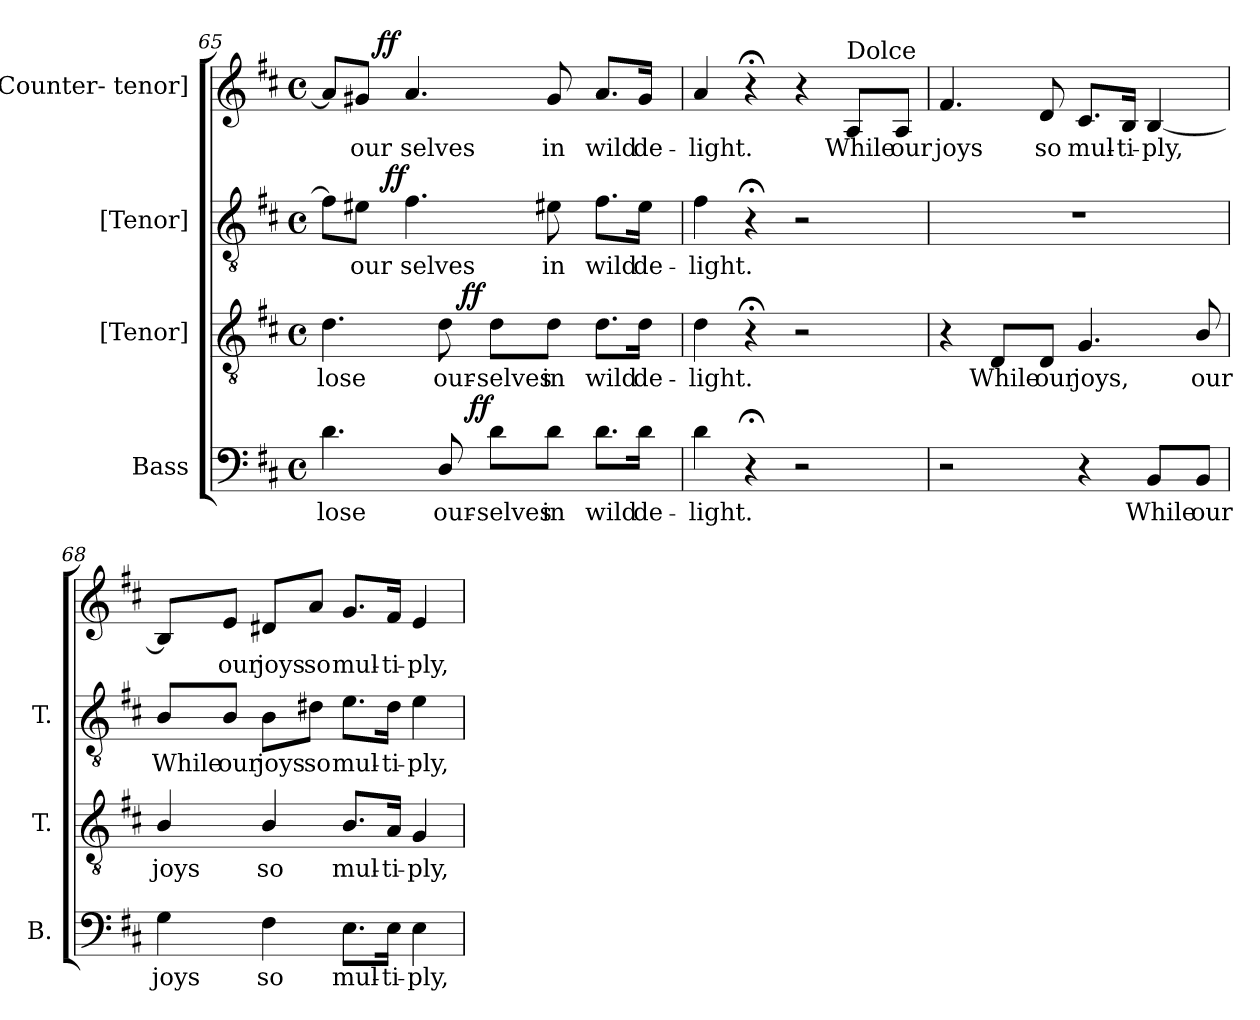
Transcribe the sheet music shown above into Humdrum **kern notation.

**kern	**text	**dynam	**kern	**text	**dynam	**kern	**text	**dynam	**kern	**text	**dynam
*part4	*part4	*part4	*part3	*part3	*part3	*part2	*part2	*part2	*part1	*part1	*part1
*staff4	*staff4	*staff4	*staff3	*staff3	*staff3	*staff2	*staff2	*staff2	*staff1	*staff1	*staff1
*I"Bass	*	*	*I"[Tenor]	*	*	*I"[Tenor]	*	*	*I"[Counter- tenor]	*	*
*I'B.	*	*	*I'T.	*	*	*I'T.	*	*	*	*	*
*clefF4	*	*	*clefGv2	*	*	*clefGv2	*	*	*clefG2	*	*
*	*	*	*ITrd7c12	*	*	*ITrd7c12	*	*	*	*	*
*k[f#c#]	*	*	*k[f#c#]	*	*	*k[f#c#]	*	*	*k[f#c#]	*	*
*D:	*	*	*D:	*	*	*D:	*	*	*D:	*	*
*M4/4	*	*	*M4/4	*	*	*M4/4	*	*	*M4/4	*	*
*met(c)	*	*	*met(c)	*	*	*met(c)	*	*	*met(c)	*	*
=65	=65	=65	=65	=65	=65	=65	=65	=65	=65	=65	=65
!	!LO:LY:b:color=#000000	!	!	!	!	!	!	!	!	!	!
!	!	!	!	!LO:LY:b:color=#000000	!	!	!	!	!	!	!
*^	*	*	*^	*	*	*^	*	*	*^	*	*
4.di\	4ryy	lose	.	4.Di\	4ryy	lose	.	8F#i\L]	8ryy	.	.	8ai/L]	8.ryy	.	.
!	!	!	!	!	!	!	!	!	!	!LO:LY:b:color=#000000	!	!	!	!	!
!	!	!	!	!	!	!	!	!	!	!	!	!	!	!LO:LY:b:color=#000000	!
.	.	.	.	.	.	.	.	8E#Xi\J	16ryy	our	.	8g#Xi/J	.	our	.
.	.	.	.	.	.	.	.	.	128ryy	.	.	.	2ryy	.	ff
.	.	.	.	.	.	.	.	.	512ryy	.	.	.	.	.	.
.	.	.	.	.	.	.	.	.	2ryy	.	ff	.	.	.	.
!	!	!	!	!	!	!	!	!	!	!LO:LY:b:color=#000000	!	!	!	!	!
!	!	!	!	!	!	!	!	!	!	!	!	!	!	!LO:LY:b:color=#000000	!
.	8ryy	.	.	.	8ryy	.	.	4.F#i\	.	selves	.	4.ai/	.	selves	.
!	!	!LO:LY:b:color=#000000	!	!	!	!	!	!	!	!	!	!	!	!	!
!	!	!	!	!	!	!LO:LY:b:color=#000000	!	!	!	!	!	!	!	!	!
8Di/	16ryy	our-	.	8Di\	16ryy	our-	.	.	.	.	.	.	.	.	.
.	128ryy	.	.	.	1024ryy	.	.	.	.	.	.	.	.	.	.
.	.	.	.	.	2ryy	.	ff	.	.	.	.	.	.	.	.
.	512ryy	.	.	.	.	.	.	.	.	.	.	.	.	.	.
.	2ryy	.	ff	.	.	.	.	.	.	.	.	.	.	.	.
!	!	!LO:LY:b:color=#000000	!	!	!	!	!	!	!	!	!	!	!	!	!
!	!	!	!	!	!	!LO:LY:b:color=#000000	!	!	!	!	!	!	!	!	!
8di\L	.	-selves	.	8Di\L	.	-selves	.	.	.	.	.	.	.	.	.
!	!	!LO:LY:b:color=#000000	!	!	!	!	!	!	!	!	!	!	!	!	!
!	!	!	!	!	!	!LO:LY:b:color=#000000	!	!	!	!	!	!	!	!	!
!	!	!	!	!	!	!	!	!	!	!LO:LY:b:color=#000000	!	!	!	!	!
!	!	!	!	!	!	!	!	!	!	!	!	!	!	!LO:LY:b:color=#000000	!
8di\J	.	in	.	8Di\J	.	in	.	8E#Xi\	.	in	.	8g#i/	.	in	.
.	.	.	.	.	.	.	.	.	.	.	.	.	4ryy	.	.
.	.	.	.	.	.	.	.	.	4ryy	.	.	.	.	.	.
!	!	!LO:LY:b:color=#000000	!	!	!	!	!	!	!	!	!	!	!	!	!
!	!	!	!	!	!	!LO:LY:b:color=#000000	!	!	!	!	!	!	!	!	!
!	!	!	!	!	!	!	!	!	!	!LO:LY:b:color=#000000	!	!	!	!	!
!	!	!	!	!	!	!	!	!	!	!	!	!	!	!LO:LY:b:color=#000000	!
8.di\L	.	wild	.	8.Di\L	.	wild	.	8.F#i\L	.	wild	.	8.ai/L	.	wild	.
!	!	!LO:LY:b:color=#000000	!	!	!	!	!	!	!	!	!	!	!	!	!
!	!	!	!	!	!	!LO:LY:b:color=#000000	!	!	!	!	!	!	!	!	!
!	!	!	!	!	!	!	!	!	!	!LO:LY:b:color=#000000	!	!	!	!	!
!	!	!	!	!	!	!	!	!	!	!	!	!	!	!LO:LY:b:color=#000000	!
16di\Jk	.	de-	.	16Di\Jk	.	de-	.	16E#i\Jk	.	de-	.	16g#i/Jk	16ryy	de-	.
.	.	.	.	.	32ryy	.	.	.	.	.	.	.	.	.	.
.	32ryy	.	.	.	.	.	.	.	32ryy	.	.	.	.	.	.
.	.	.	.	.	64ryy	.	.	.	.	.	.	.	.	.	.
.	64ryy	.	.	.	.	.	.	.	64ryy	.	.	.	.	.	.
.	.	.	.	.	128...ryy	.	.	.	.	.	.	.	.	.	.
.	256.ryy	.	.	.	.	.	.	.	256.ryy	.	.	.	.	.	.
*v	*v	*	*	*	*	*	*	*v	*v	*	*	*v	*v	*	*
*	*	*	*v	*v	*	*	*	*	*	*	*	*
=66	=66	=66	=66	=66	=66	=66	=66	=66	=66	=66	=66
*^	*	*	*^	*	*	*^	*	*	*^	*	*
!	!	!LO:LY:b:color=#000000	!	!	!	!	!	!	!	!	!	!	!	!	!
*v	*v	*	*	*	*	*	*	*v	*v	*	*	*v	*v	*	*
*	*	*	*v	*v	*	*	*	*	*	*	*	*
*^	*	*	*^	*	*	*^	*	*	*^	*	*
!	!	!	!	!	!	!LO:LY:b:color=#000000	!	!	!	!	!	!	!	!	!
*v	*v	*	*	*	*	*	*	*v	*v	*	*	*v	*v	*	*
*	*	*	*v	*v	*	*	*	*	*	*	*	*
*^	*	*	*^	*	*	*^	*	*	*^	*	*
!	!	!	!	!	!	!	!	!	!	!LO:LY:b:color=#000000	!	!	!	!	!
*v	*v	*	*	*	*	*	*	*v	*v	*	*	*v	*v	*	*
*	*	*	*v	*v	*	*	*	*	*	*	*	*
*^	*	*	*^	*	*	*^	*	*	*^	*	*
!	!	!	!	!	!	!	!	!	!	!	!	!	!	!LO:LY:b:color=#000000	!
*v	*v	*	*	*	*	*	*	*v	*v	*	*	*v	*v	*	*
*	*	*	*v	*v	*	*	*	*	*	*	*	*
4di\	-light.	.	4Di\	-light.	.	4F#i\	-light.	.	4ai/	-light.	.
4r;	.	.	4r;	.	.	4r;	.	.	4r;	.	.
2r	.	.	2r	.	.	2r	.	.	4r	.	.
!	!	!	!	!	!	!	!	!	!LO:TX:a:t=Dolce	!	!
!	!	!	!	!	!	!	!	!	!	!LO:LY:b:color=#000000	!
.	.	.	.	.	.	.	.	.	8Ai/L	While	.
!	!	!	!	!	!	!	!	!	!	!LO:LY:b:color=#000000	!
.	.	.	.	.	.	.	.	.	8Ai/J	our	.
=67	=67	=67	=67	=67	=67	=67	=67	=67	=67	=67	=67
!	!	!	!	!	!	!	!	!	!	!LO:LY:b:color=#000000	!
2r	.	.	4r	.	.	1r	.	.	4.f#i/	joys	.
!	!	!	!	!LO:LY:b:color=#000000	!	!	!	!	!	!	!
.	.	.	8DDi/L	While	.	.	.	.	.	.	.
!	!	!	!	!LO:LY:b:color=#000000	!	!	!	!	!	!	!
!	!	!	!	!	!	!	!	!	!	!LO:LY:b:color=#000000	!
.	.	.	8DDi/J	our	.	.	.	.	8di/	so	.
!	!	!	!	!LO:LY:b:color=#000000	!	!	!	!	!	!	!
!	!	!	!	!	!	!	!	!	!	!LO:LY:b:color=#000000	!
4r	.	.	4.GGi/	joys,	.	.	.	.	8.c#i/L	mul-	.
!	!	!	!	!	!	!	!	!	!	!LO:LY:b:color=#000000	!
.	.	.	.	.	.	.	.	.	16Bi/Jk	-ti-	.
!	!LO:LY:b:color=#000000	!	!	!	!	!	!	!	!	!	!
!	!	!	!	!	!	!	!	!	!	!LO:LY:b:color=#000000	!
8BBi/L	While	.	.	.	.	.	.	.	[4Bi/	-ply,	.
!	!LO:LY:b:color=#000000	!	!	!	!	!	!	!	!	!	!
!	!	!	!	!LO:LY:b:color=#000000	!	!	!	!	!	!	!
8BBi/J	our	.	8BBi/	our	.	.	.	.	.	.	.
!!LO:LB:g=z
=68	=68	=68	=68	=68	=68	=68	=68	=68	=68	=68	=68
!	!LO:LY:b:color=#000000	!	!	!	!	!	!	!	!	!	!
!	!	!	!	!LO:LY:b:color=#000000	!	!	!	!	!	!	!
!	!	!	!	!	!	!	!LO:LY:b:color=#000000	!	!	!	!
4Gi\	joys	.	4BBi/	joys	.	8BBi/L	While	.	8Bi/L]	.	.
!	!	!	!	!	!	!	!LO:LY:b:color=#000000	!	!	!	!
!	!	!	!	!	!	!	!	!	!	!LO:LY:b:color=#000000	!
.	.	.	.	.	.	8BBi/J	our	.	8ei/J	our	.
!	!LO:LY:b:color=#000000	!	!	!	!	!	!	!	!	!	!
!	!	!	!	!LO:LY:b:color=#000000	!	!	!	!	!	!	!
!	!	!	!	!	!	!	!LO:LY:b:color=#000000	!	!	!	!
!	!	!	!	!	!	!	!	!	!	!LO:LY:b:color=#000000	!
4F#i\	so	.	4BBi/	so	.	8BBi\L	joys	.	8d#Xi/L	joys	.
!	!	!	!	!	!	!	!LO:LY:b:color=#000000	!	!	!	!
!	!	!	!	!	!	!	!	!	!	!LO:LY:b:color=#000000	!
.	.	.	.	.	.	8D#Xi\J	so	.	8ai/J	so	.
!	!LO:LY:b:color=#000000	!	!	!	!	!	!	!	!	!	!
!	!	!	!	!LO:LY:b:color=#000000	!	!	!	!	!	!	!
!	!	!	!	!	!	!	!LO:LY:b:color=#000000	!	!	!	!
!	!	!	!	!	!	!	!	!	!	!LO:LY:b:color=#000000	!
8.Ei\L	mul-	.	8.BBi/L	mul-	.	8.Ei\L	mul-	.	8.gi/L	mul-	.
!	!LO:LY:b:color=#000000	!	!	!	!	!	!	!	!	!	!
!	!	!	!	!LO:LY:b:color=#000000	!	!	!	!	!	!	!
!	!	!	!	!	!	!	!LO:LY:b:color=#000000	!	!	!	!
!	!	!	!	!	!	!	!	!	!	!LO:LY:b:color=#000000	!
16Ei\Jk	-ti-	.	16AAi/Jk	-ti-	.	16D#i\Jk	-ti-	.	16f#i/Jk	-ti-	.
!	!LO:LY:b:color=#000000	!	!	!	!	!	!	!	!	!	!
!	!	!	!	!LO:LY:b:color=#000000	!	!	!	!	!	!	!
!	!	!	!	!	!	!	!LO:LY:b:color=#000000	!	!	!	!
!	!	!	!	!	!	!	!	!	!	!LO:LY:b:color=#000000	!
4Ei\	-ply,	.	4GGi/	-ply,	.	4Ei\	-ply,	.	4ei/	-ply,	.
=	=	=	=	=	=	=	=	=	=	=	=
*-	*-	*-	*-	*-	*-	*-	*-	*-	*-	*-	*-
